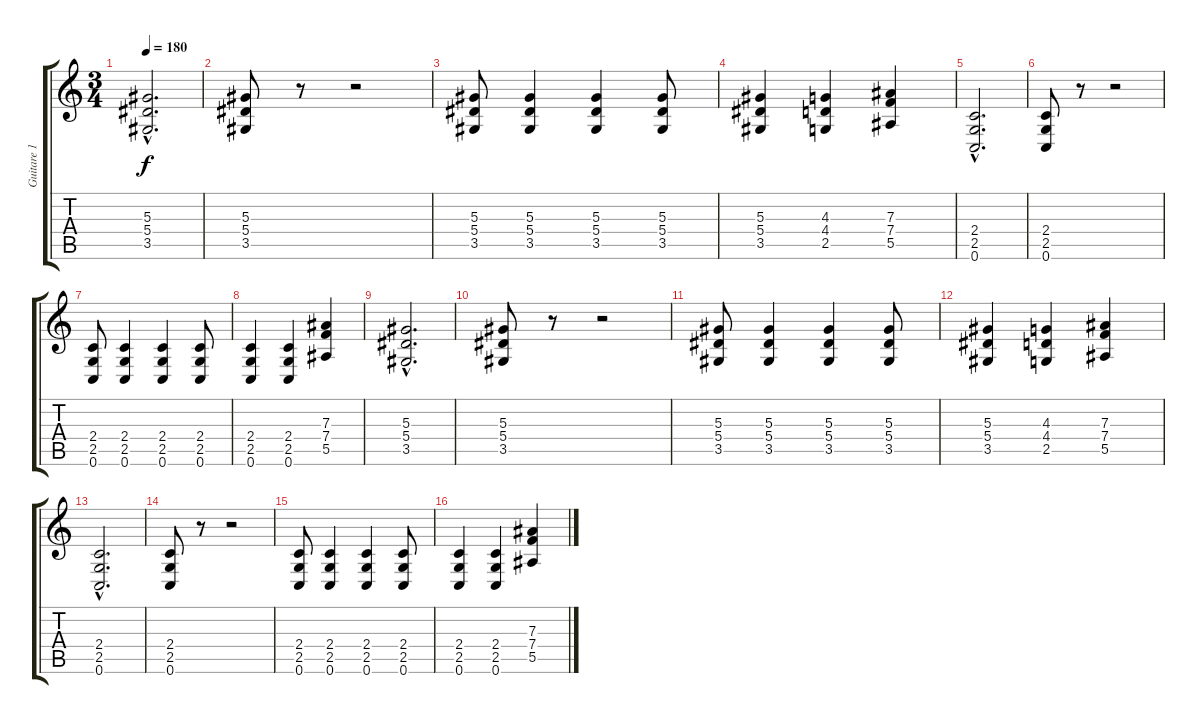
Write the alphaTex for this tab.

\track ("Guitare 1" "Guitare 1") {instrument acousticguitarsteel}
\staff {score tabs}
\tuning (C4 G3 Eb3 Bb2 F2 C2) {hide}
\ts (3 4)
\tempo 180
\clef g2
\ks c
(5.3{hac} 5.4{hac} 3.5{hac}).2{d dy f} |
(5.3 5.4 3.5).8 r.8 r.2 |
(5.3 5.4 3.5).8 (5.3 5.4 3.5).4 (5.3 5.4 3.5).4 (5.3 5.4 3.5).8 |
(5.3 5.4 3.5).4 (4.3 4.4 2.5).4 (7.3 7.4 5.5).4 |
(2.4{hac} 2.5{hac} 0.6{hac}).2{d} |
(2.4 2.5 0.6).8 r.8 r.2 |
(2.4 2.5 0.6).8 (2.4 2.5 0.6).4 (2.4 2.5 0.6).4 (2.4 2.5 0.6).8 |
(2.4 2.5 0.6).4 (2.4 2.5 0.6).4 (7.3 7.4 5.5).4 |
(5.3{hac} 5.4{hac} 3.5{hac}).2{d} |
(5.3 5.4 3.5).8 r.8 r.2 |
(5.3 5.4 3.5).8 (5.3 5.4 3.5).4 (5.3 5.4 3.5).4 (5.3 5.4 3.5).8 |
(5.3 5.4 3.5).4 (4.3 4.4 2.5).4 (7.3 7.4 5.5).4 |
(2.4{hac} 2.5{hac} 0.6{hac}).2{d} |
(2.4 2.5 0.6).8 r.8 r.2 |
(2.4 2.5 0.6).8 (2.4 2.5 0.6).4 (2.4 2.5 0.6).4 (2.4 2.5 0.6).8 |
(2.4 2.5 0.6).4 (2.4 2.5 0.6).4 (7.3 7.4 5.5).4
